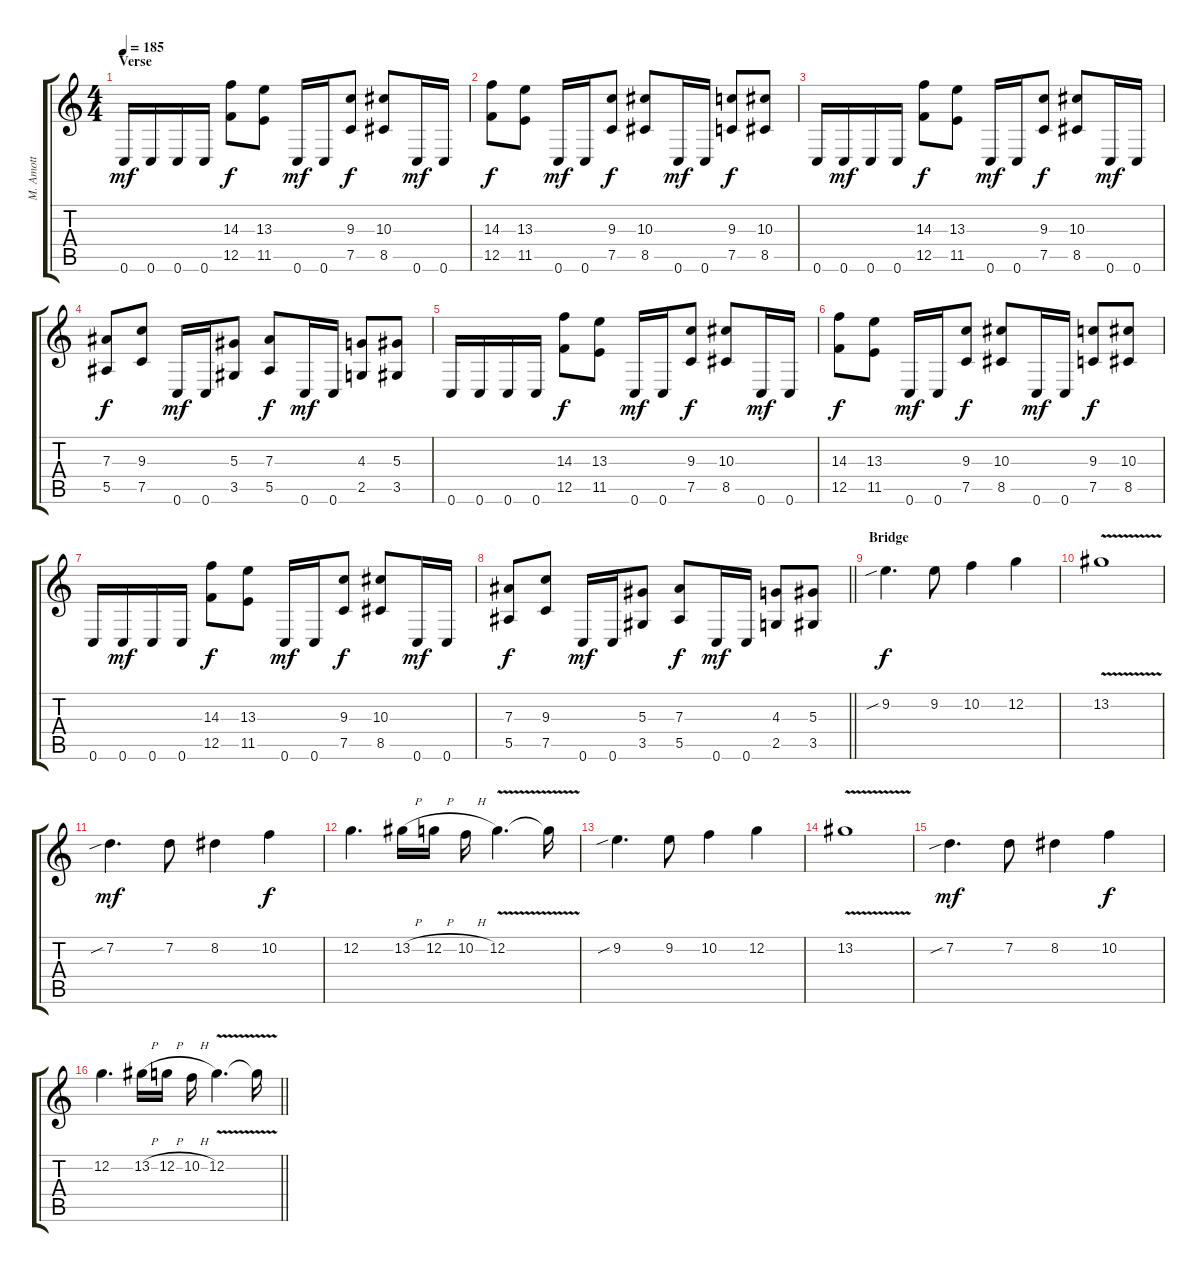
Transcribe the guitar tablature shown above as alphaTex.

\track ("M. Amott" "M. Amott") {instrument distortionguitar}
\staff {score tabs}
\tuning (C4 G3 Eb3 Bb2 F2 C2) {hide}
\ts (4 4)
\section ("" "Verse")
\tempo 185
\clef g2
\ks c
0.6.16{dy mf instrument distortionguitar} 0.6.16 0.6.16 0.6.16 (14.3 12.5).8{dy f} (13.3 11.5).8 0.6.16{dy mf} 0.6.16 (9.3 7.5).8{dy f} (10.3 8.5).8 0.6.16{dy mf} 0.6.16 |
(14.3 12.5).8{dy f} (13.3 11.5).8 0.6.16{dy mf} 0.6.16 (9.3 7.5).8{dy f} (10.3 8.5).8 0.6.16{dy mf} 0.6.16 (9.3 7.5).8{dy f} (10.3 8.5).8 |
0.6.16 0.6.16{dy mf} 0.6.16 0.6.16 (14.3 12.5).8{dy f} (13.3 11.5).8 0.6.16{dy mf} 0.6.16 (9.3 7.5).8{dy f} (10.3 8.5).8 0.6.16{dy mf} 0.6.16 |
(7.3 5.5).8{dy f} (9.3 7.5).8 0.6.16{dy mf} 0.6.16 (5.3 3.5).8 (7.3 5.5).8{dy f} 0.6.16{dy mf} 0.6.16 (4.3 2.5).8 (5.3 3.5).8 |
0.6.16 0.6.16 0.6.16 0.6.16 (14.3 12.5).8{dy f} (13.3 11.5).8 0.6.16{dy mf} 0.6.16 (9.3 7.5).8{dy f} (10.3 8.5).8 0.6.16{dy mf} 0.6.16 |
(14.3 12.5).8{dy f} (13.3 11.5).8 0.6.16{dy mf} 0.6.16 (9.3 7.5).8{dy f} (10.3 8.5).8 0.6.16{dy mf} 0.6.16 (9.3 7.5).8{dy f} (10.3 8.5).8 |
0.6.16 0.6.16{dy mf} 0.6.16 0.6.16 (14.3 12.5).8{dy f} (13.3 11.5).8 0.6.16{dy mf} 0.6.16 (9.3 7.5).8{dy f} (10.3 8.5).8 0.6.16{dy mf} 0.6.16 |
\barLineRight lightlight
(7.3 5.5).8{dy f} (9.3 7.5).8 0.6.16{dy mf} 0.6.16 (5.3 3.5).8 (7.3 5.5).8{dy f} 0.6.16{dy mf} 0.6.16 (4.3 2.5).8 (5.3 3.5).8 |
\section ("" "Bridge")
9.2{sib}.4{d dy f} 9.2.8 10.2.4 12.2.4 |
13.2{v}.1 |
7.2{sib}.4{d dy mf} 7.2.8 8.2.4 10.2.4{dy f} |
12.2.4{d} 13.2{h}.16 12.2{h}.16 10.2{h}.16 12.2{v}.4{d} 12.2{t}.16 |
9.2{sib}.4{d} 9.2.8 10.2.4 12.2.4 |
13.2{v}.1 |
7.2{sib}.4{d dy mf} 7.2.8 8.2.4 10.2.4{dy f} |
\barLineRight lightlight
12.2.4{d} 13.2{h}.16 12.2{h}.16 10.2{h}.16 12.2{v}.4{d} 12.2{t}.16
